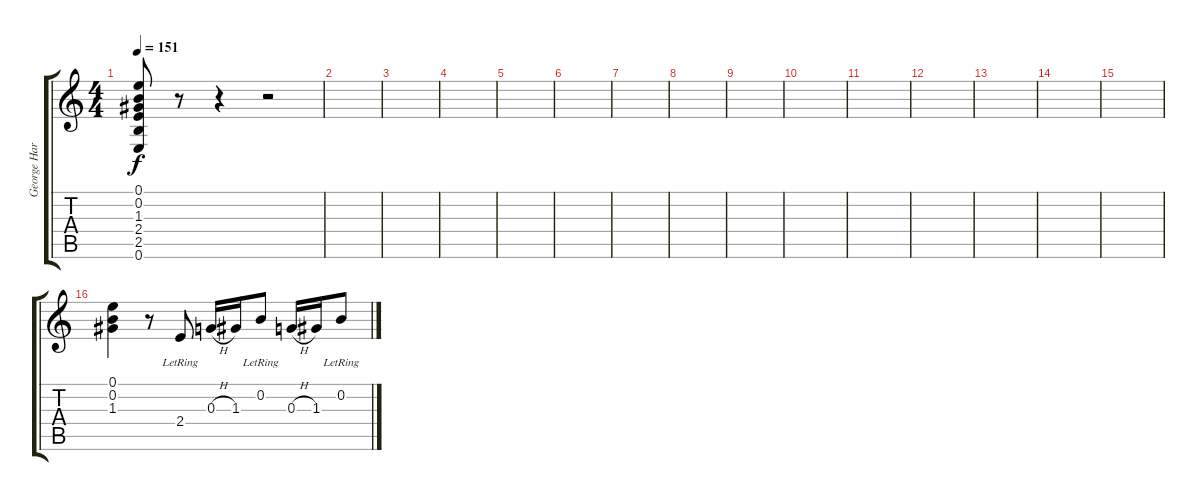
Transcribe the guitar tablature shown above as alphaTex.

\track ("George Harrison" "George Har") {instrument electricguitarjazz}
\staff {score tabs}
\tuning (E4 B3 G3 D3 A2 E2) {hide}
\ts (4 4)
\tempo 151
\clef g2
\ks c
(0.1 0.2 1.3 2.4 2.5 0.6).8{dy f} r.8 r.4 r.2 |
|
|
|
|
|
|
|
|
|
|
|
|
|
|
(0.1 0.2 1.3).4 r.8 2.4{lr}.8 0.3{h}.16 1.3.16 0.2{lr}.8 0.3{h}.16 1.3.16 0.2{lr}.8
